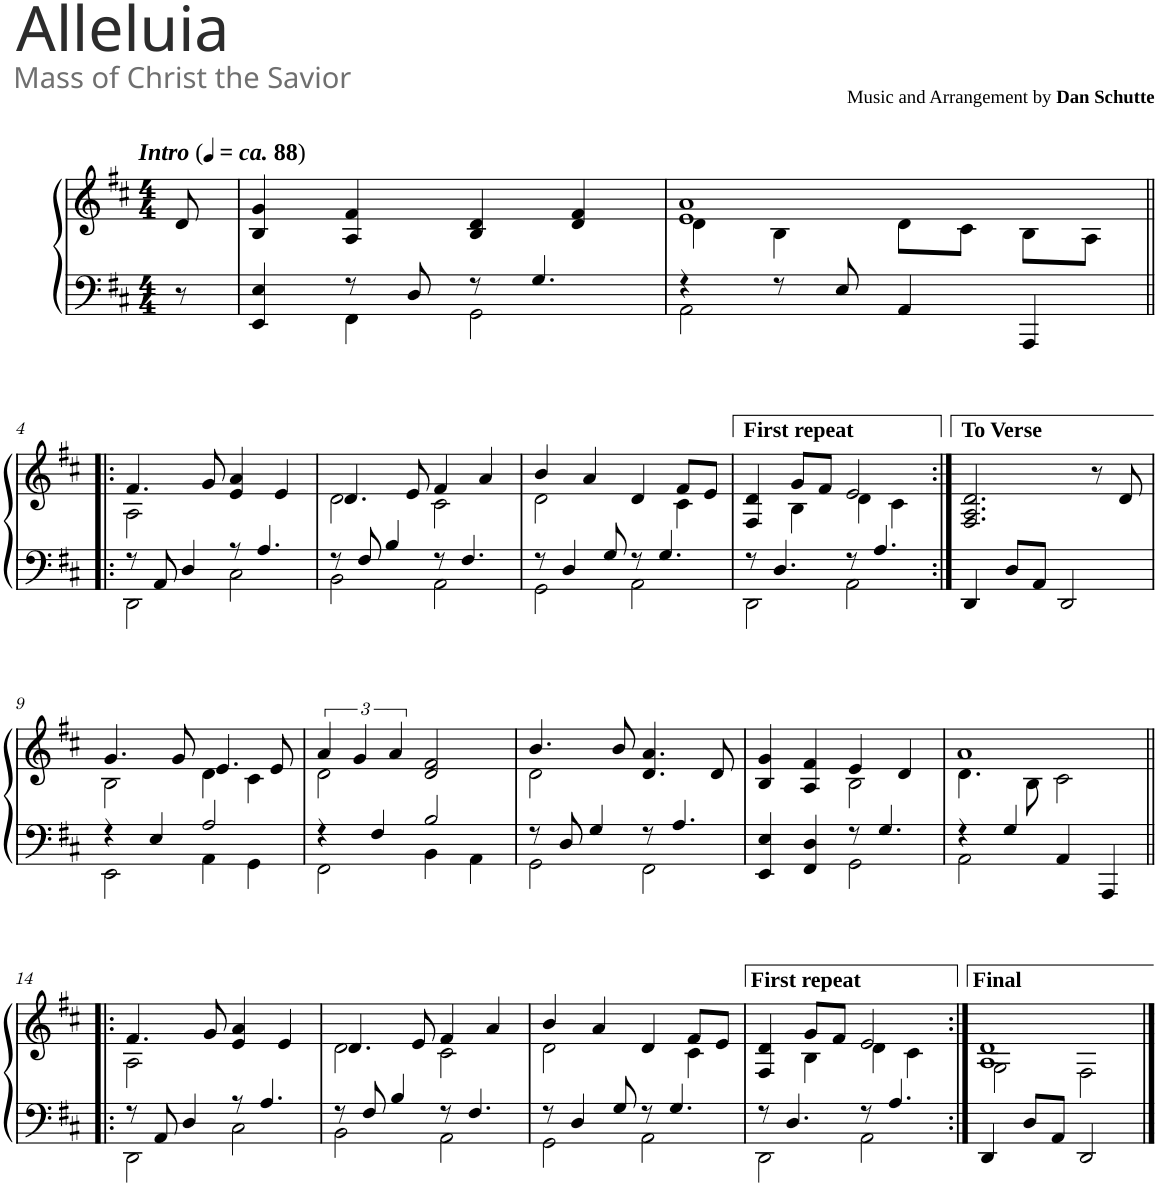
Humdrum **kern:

**kern	**kern
*part1	*part1
*staff2	*staff1
*I"Piano	*
*I'Pno.	*
*clefF4	*clefG2
*k[f#c#]	*k[f#c#]
*M4/4	*M4/4
=1	=1
!	!LO:TX:a:Bi:t=Intro
!	!LO:TX:a:t=(
!	!LO:TX:a:Bi:t=ca.
!	!LO:TX:a:t=88
!	!LO:TX:a:t=)
8r	8d/
=2	=2
*^	*
4EE/ 4E/	4ryy	4B/ 4g/
8r	4FF#\	4A/ 4f#/
8D/	.	.
8r	2GG\	4B/ 4d/
4.G/	.	.
.	.	4d/ 4f#/
=3	=3	=3
*	*	*^
4r	2AA\	1e 1a	4d\
8r	.	.	4B\
8E/	.	.	.
4AA/	2ryy	.	8d\L
.	.	.	8c#\J
4AAA/	.	.	8B\L
.	.	.	8A\J
!!LO:LB:g=z	!!
=4!|:	=4!|:	=4!|:	=4!|:
8r	2DD\	4.f#/	2A\
8AA/	.	.	.
4D/	.	.	.
.	.	8g/	.
8r	2C#\	4e/ 4a/	2ryy
4.A/	.	.	.
.	.	4e/	.
=5	=5	=5	=5
8r	2BB\	4.d/	2d\
8F#/	.	.	.
4B/	.	.	.
.	.	8e/	.
8r	2AA\	4f#/	2c#\
4.F#/	.	.	.
.	.	4a/	.
=6	=6	=6	=6
8r	2GG\	4b/	2d\
4D/	.	.	.
.	.	4a/	.
8G/	.	.	.
8r	2AA\	4d/	4ryy
4.G/	.	.	.
.	.	8f#/L	4c#\
.	.	8e/J	.
=7	=7	=7	=7
8r	2DD\	4F#/ 4d/	4ryy
4.D/	.	.	.
.	.	8g/L	4B\
.	.	8f#/J	.
8r	2AA\	2e/	4d\
4.A/	.	.	.
.	.	.	4c#\
*v	*v	*	*
*	*v	*v
=8:|!	=8:|!
4DD/	2.F#/ 2.A/ 2.d/
8D/L	.
8AA/J	.
2DD/	.
.	8r
.	8d/
!!LO:LB:g=z
=9	=9
*^	*^
4r	2EE\	4.g/	2B\
4E/	.	.	.
.	.	8g/	.
2A/	4AA\	4.e/	4d\
.	4GG\	.	4c#\
.	.	8e/	.
=10	=10	=10	=10
4r	2FF#\	6a/	2d\
.	.	6g/	.
4F#/	.	.	.
.	.	6a/	.
2B/	4BB\	2d/ 2f#/	2ryy
.	4AA\	.	.
=11	=11	=11	=11
8r	2GG\	4.b/	2d\
8D/	.	.	.
4G/	.	.	.
.	.	8b/	.
8r	2FF#\	4.d/ 4.a/	2ryy
4.A/	.	.	.
.	.	8d/	.
=12	=12	=12	=12
4EE/ 4E/	2ryy	4B/ 4g/	2ryy
4FF#/ 4D/	.	4A/ 4f#/	.
8r	2GG\	4e/	2B\
4.G/	.	.	.
.	.	4d/	.
=13	=13	=13	=13
4r	2AA\	1a	4.d\
4G/	.	.	.
.	.	.	8B\
4AA/	2ryy	.	2c#\
4AAA/	.	.	.
!!LO:LB:g=z	!!
=14!|:	=14!|:	=14!|:	=14!|:
8r	2DD\	4.f#/	2A\
8AA/	.	.	.
4D/	.	.	.
.	.	8g/	.
8r	2C#\	4e/ 4a/	2ryy
4.A/	.	.	.
.	.	4e/	.
=15	=15	=15	=15
8r	2BB\	4.d/	2d\
8F#/	.	.	.
4B/	.	.	.
.	.	8e/	.
8r	2AA\	4f#/	2c#\
4.F#/	.	.	.
.	.	4a/	.
=16	=16	=16	=16
8r	2GG\	4b/	2d\
4D/	.	.	.
.	.	4a/	.
8G/	.	.	.
8r	2AA\	4d/	4ryy
4.G/	.	.	.
.	.	8f#/L	4c#\
.	.	8e/J	.
=17	=17	=17	=17
8r	2DD\	4F#/ 4d/	4ryy
4.D/	.	.	.
.	.	8g/L	4B\
.	.	8f#/J	.
8r	2AA\	2e/	4d\
4.A/	.	.	.
.	.	.	4c#\
*v	*v	*	*
=18:|!	=18:|!	=18:|!
4DD/	1A 1d	2G\
8D/L	.	.
8AA/J	.	.
2DD/	.	2F#;<\
*	*v	*v
==	==
*-	*-
